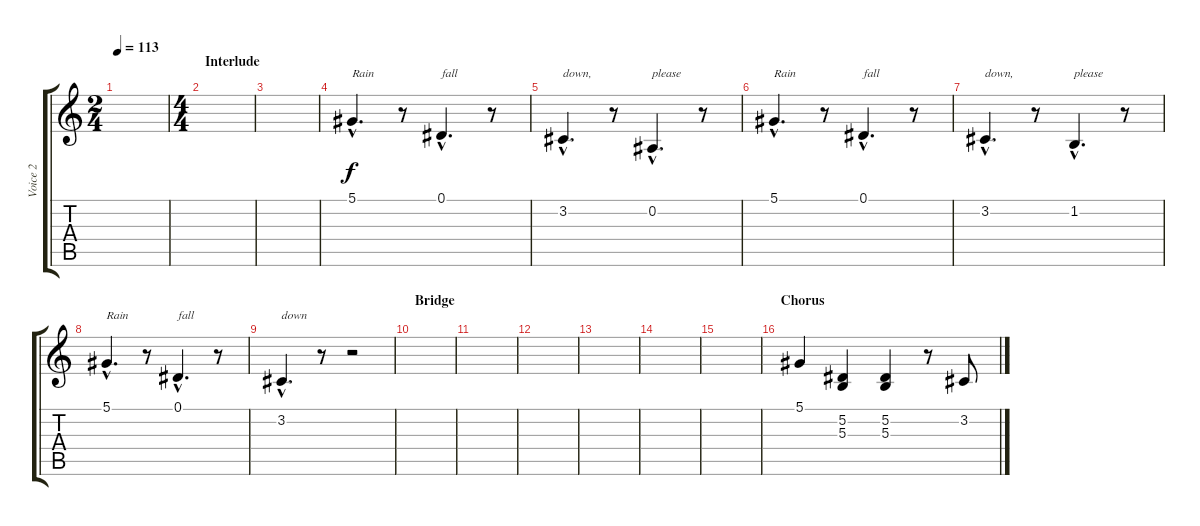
\track ("Voice 2" "Voice 2") {instrument clarinet}
\staff {score tabs}
\tuning (Eb4 Bb3 Gb3 Db3 Ab2 Eb2) {hide}
\ts (2 4)
\tempo 113
\clef g2
\ks c
|
\ts (4 4)
\section ("" "Interlude")
|
|
5.1{hac}.4{d txt "Rain" volume 7} r.8 0.1{hac}.4{d txt "fall"} r.8 |
3.2{hac}.4{d txt "down,"} r.8 0.2{hac}.4{d txt "please"} r.8 |
5.1{hac}.4{d txt "Rain"} r.8 0.1{hac}.4{d txt "fall"} r.8 |
3.2{hac}.4{d txt "down,"} r.8 1.2{hac}.4{d txt "please"} r.8 |
5.1{hac}.4{d txt "Rain"} r.8 0.1{hac}.4{d txt "fall"} r.8 |
3.2{hac}.4{d txt "down"} r.8 r.2 |
\section ("" "Bridge")
|
|
|
|
|
|
\section ("" "Chorus")
5.1.4{volume 8} (5.2 5.3).4 (5.2 5.3).4 r.8 3.2.8
